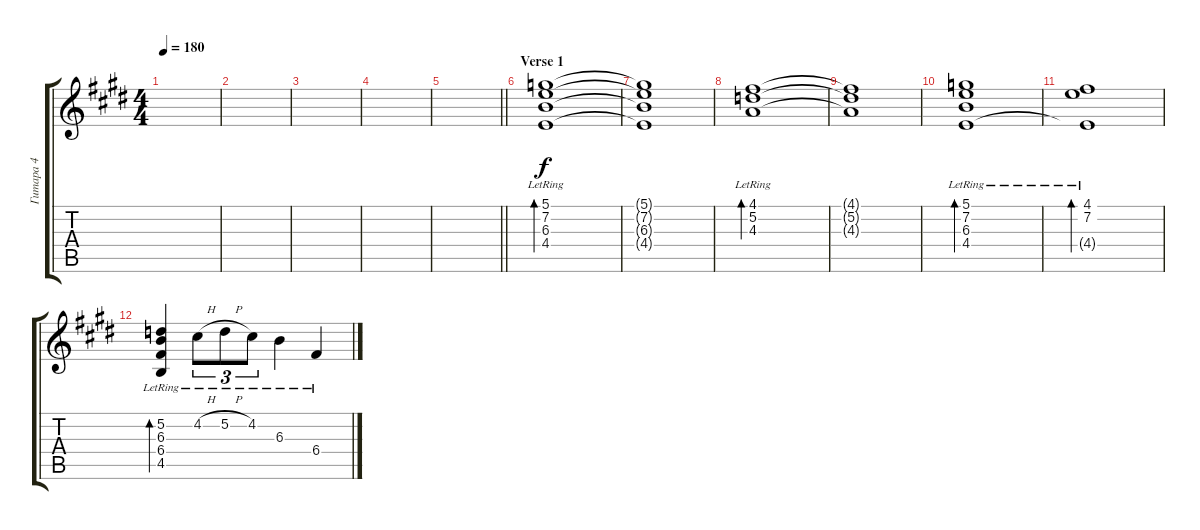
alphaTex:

\track ("Гитара 4" "Гитара 4") {instrument acousticguitarsteel}
\staff {score tabs}
\tuning (D4 A3 F3 C3 G2 D2) {hide}
\ts (4 4)
\tempo 180
\clef g2
\ks c#minor
|
|
|
|
\barLineRight lightlight
|
\section ("" "Verse 1")
(5.1{lr} 7.2{lr} 6.3{lr} 4.4{lr}).1{bd 480} |
(5.1{t} 7.2{t} 6.3{t} 4.4{t}).1 |
(4.1{lr} 5.2{lr} 4.3{lr}).1{bd 480} |
(4.1{t} 5.2{t} 4.3{t}).1 |
(5.1{lr} 7.2{lr} 6.3{lr} 4.4{lr}).1{bd 480} |
(4.1{lr} 7.2{lr} 4.4{t}).1{bd 480} |
(5.2{lr} 6.3{lr} 6.4{lr} 4.5{lr}).4{bd 240} 4.2{h lr}.8{tu (3 2)} 5.2{h lr}.8{tu (3 2)} 4.2{lr}.8{tu (3 2)} 6.3{lr}.4 6.4{lr}.4
